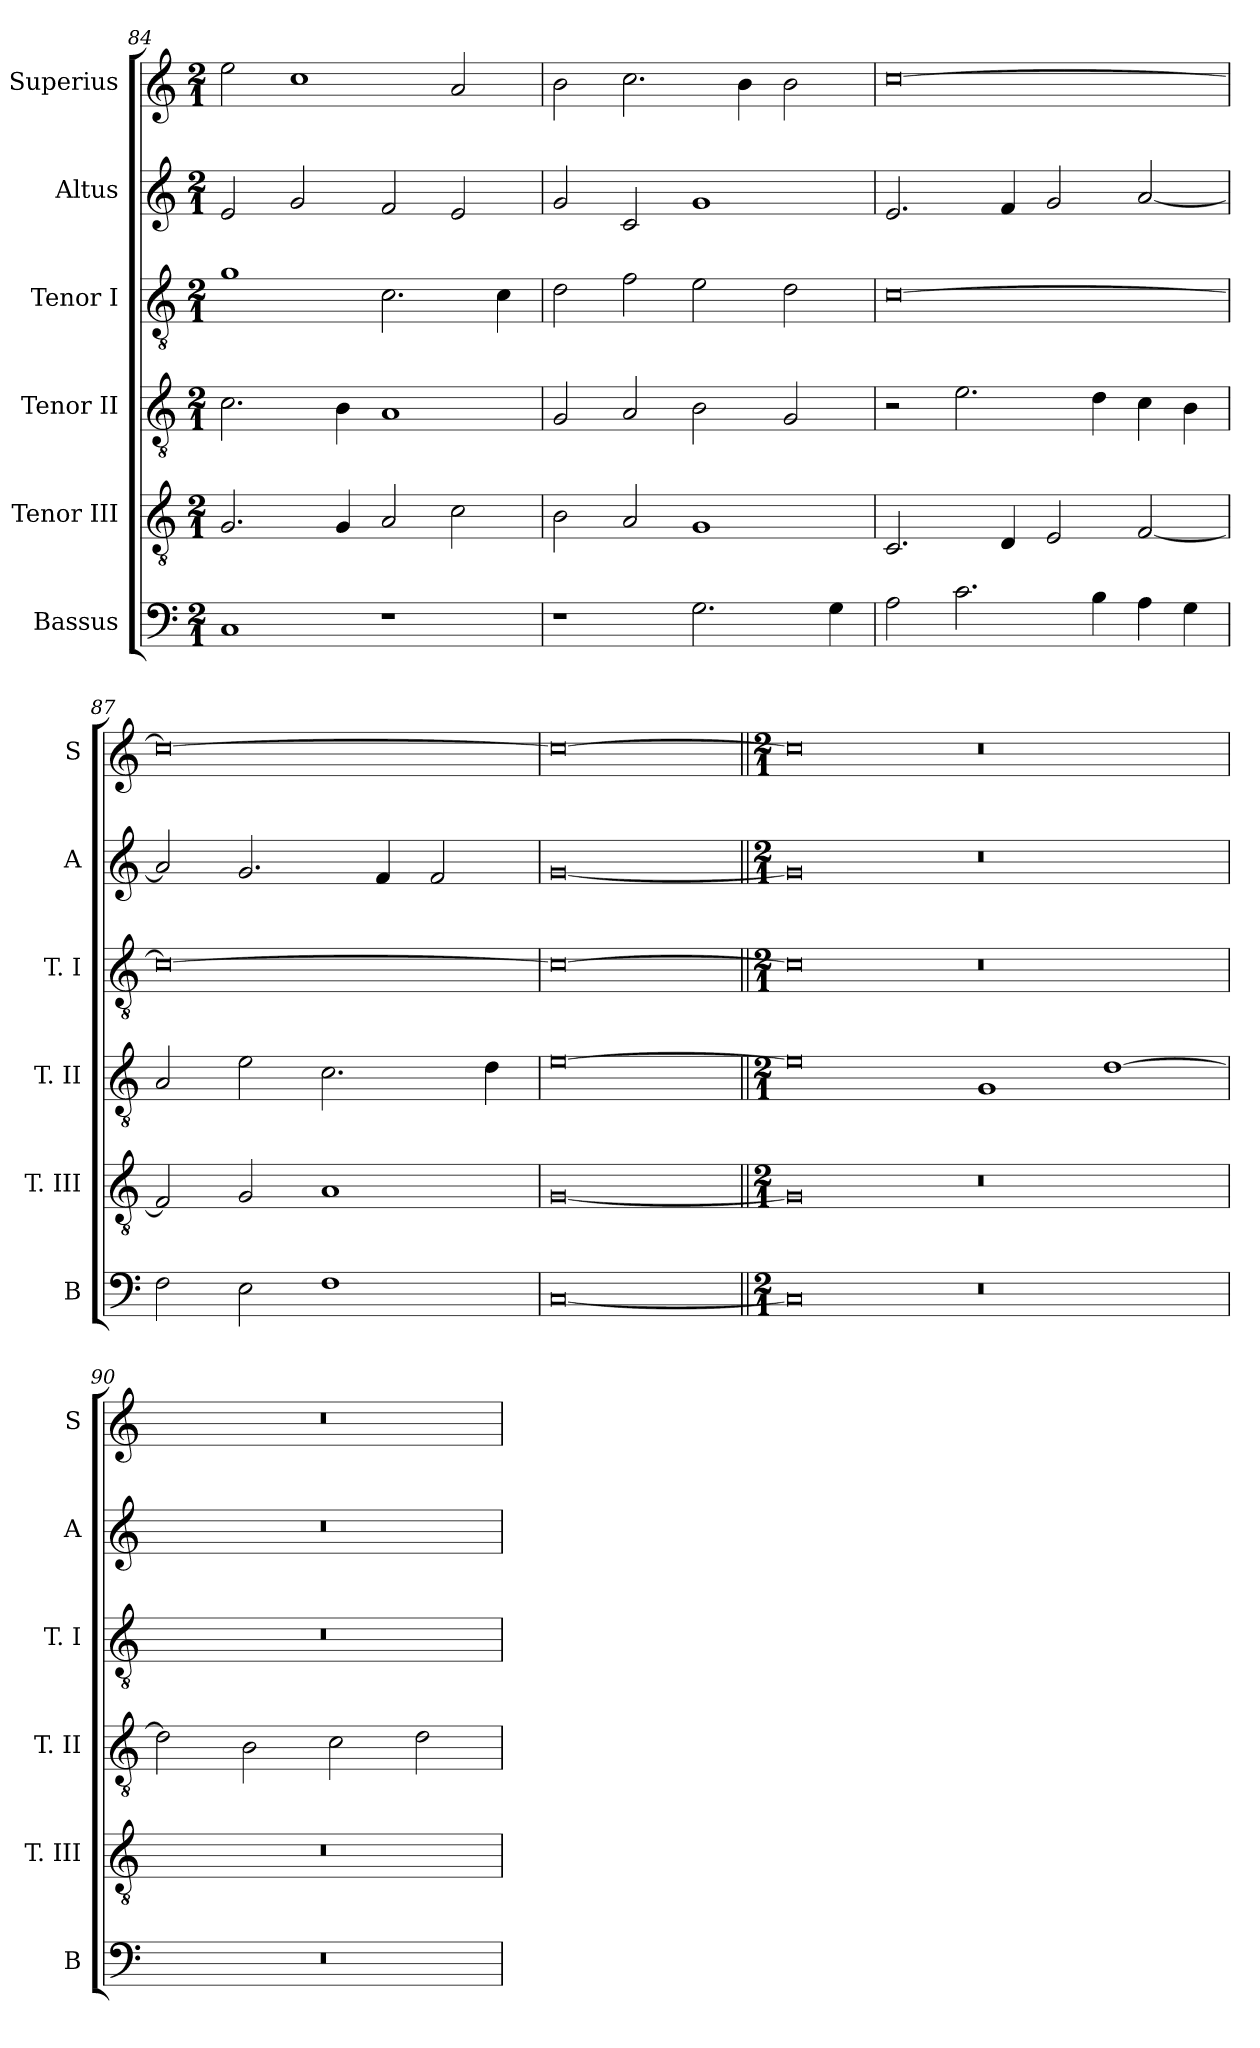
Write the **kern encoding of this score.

**kern	**kern	**kern	**kern	**kern	**kern
*part6	*part5	*part4	*part3	*part2	*part1
*staff6	*staff5	*staff4	*staff3	*staff2	*staff1
*I"Bassus	*I"Tenor III	*I"Tenor II	*I"Tenor I	*I"Altus	*I"Superius
*I'B	*I'T. III	*I'T. II	*I'T. I	*I'A	*I'S
*clefF4	*clefGv2	*clefGv2	*clefGv2	*clefG2	*clefG2
*k[]	*k[]	*k[]	*k[]	*k[]	*k[]
*C:	*C:	*C:	*C:	*C:	*C:
*M2/1	*M2/1	*M2/1	*M2/1	*M2/1	*M2/1
=84	=84	=84	=84	=84	=84
1C	2.G	2.c	1g	2e	2ee
.	.	.	.	2g	1cc
.	4G	4B	.	.	.
1r	2A	1A	2.c	2f	.
.	2c	.	.	2e	2a
.	.	.	4c	.	.
=85	=85	=85	=85	=85	=85
1r	2B	2G	2d	2g	2b
.	2A	2A	2f	2c	2.cc
2.G	1G	2B	2e	1g	.
.	.	.	.	.	4b
.	.	2G	2d	.	2b
4G	.	.	.	.	.
=86	=86	=86	=86	=86	=86
2A	2.C	2r	[0c	2.e	[0cc
2.c	.	2.e	.	.	.
.	4D	.	.	4f	.
.	2E	.	.	2g	.
4B	.	4d	.	.	.
4A	[2F	4c	.	[2a	.
4G	.	4B	.	.	.
=87	=87	=87	=87	=87	=87
2F	2F]	2A	0c_	2a]	0cc_
2E	2G	2e	.	2.g	.
1F	1A	2.c	.	.	.
.	.	.	.	4f	.
.	.	.	.	2f	.
.	.	4d	.	.	.
=88	=88	=88	=88	=88	=88
[0C	[0G	[0e	0c_	[0g	0cc_
=89||	=89||	=89||	=89||	=89||	=89||
*M2/1	*M2/1	*M2/1	*M2/1	*M2/1	*M2/1
0C]	0G]	0e]	0c]	0g]	0cc]
0r	0r	1G	0r	0r	0r
.	.	[1d	.	.	.
=90	=90	=90	=90	=90	=90
0r	0r	2d]	0r	0r	0r
.	.	2B	.	.	.
.	.	2c	.	.	.
.	.	2d	.	.	.
=	=	=	=	=	=
*-	*-	*-	*-	*-	*-
